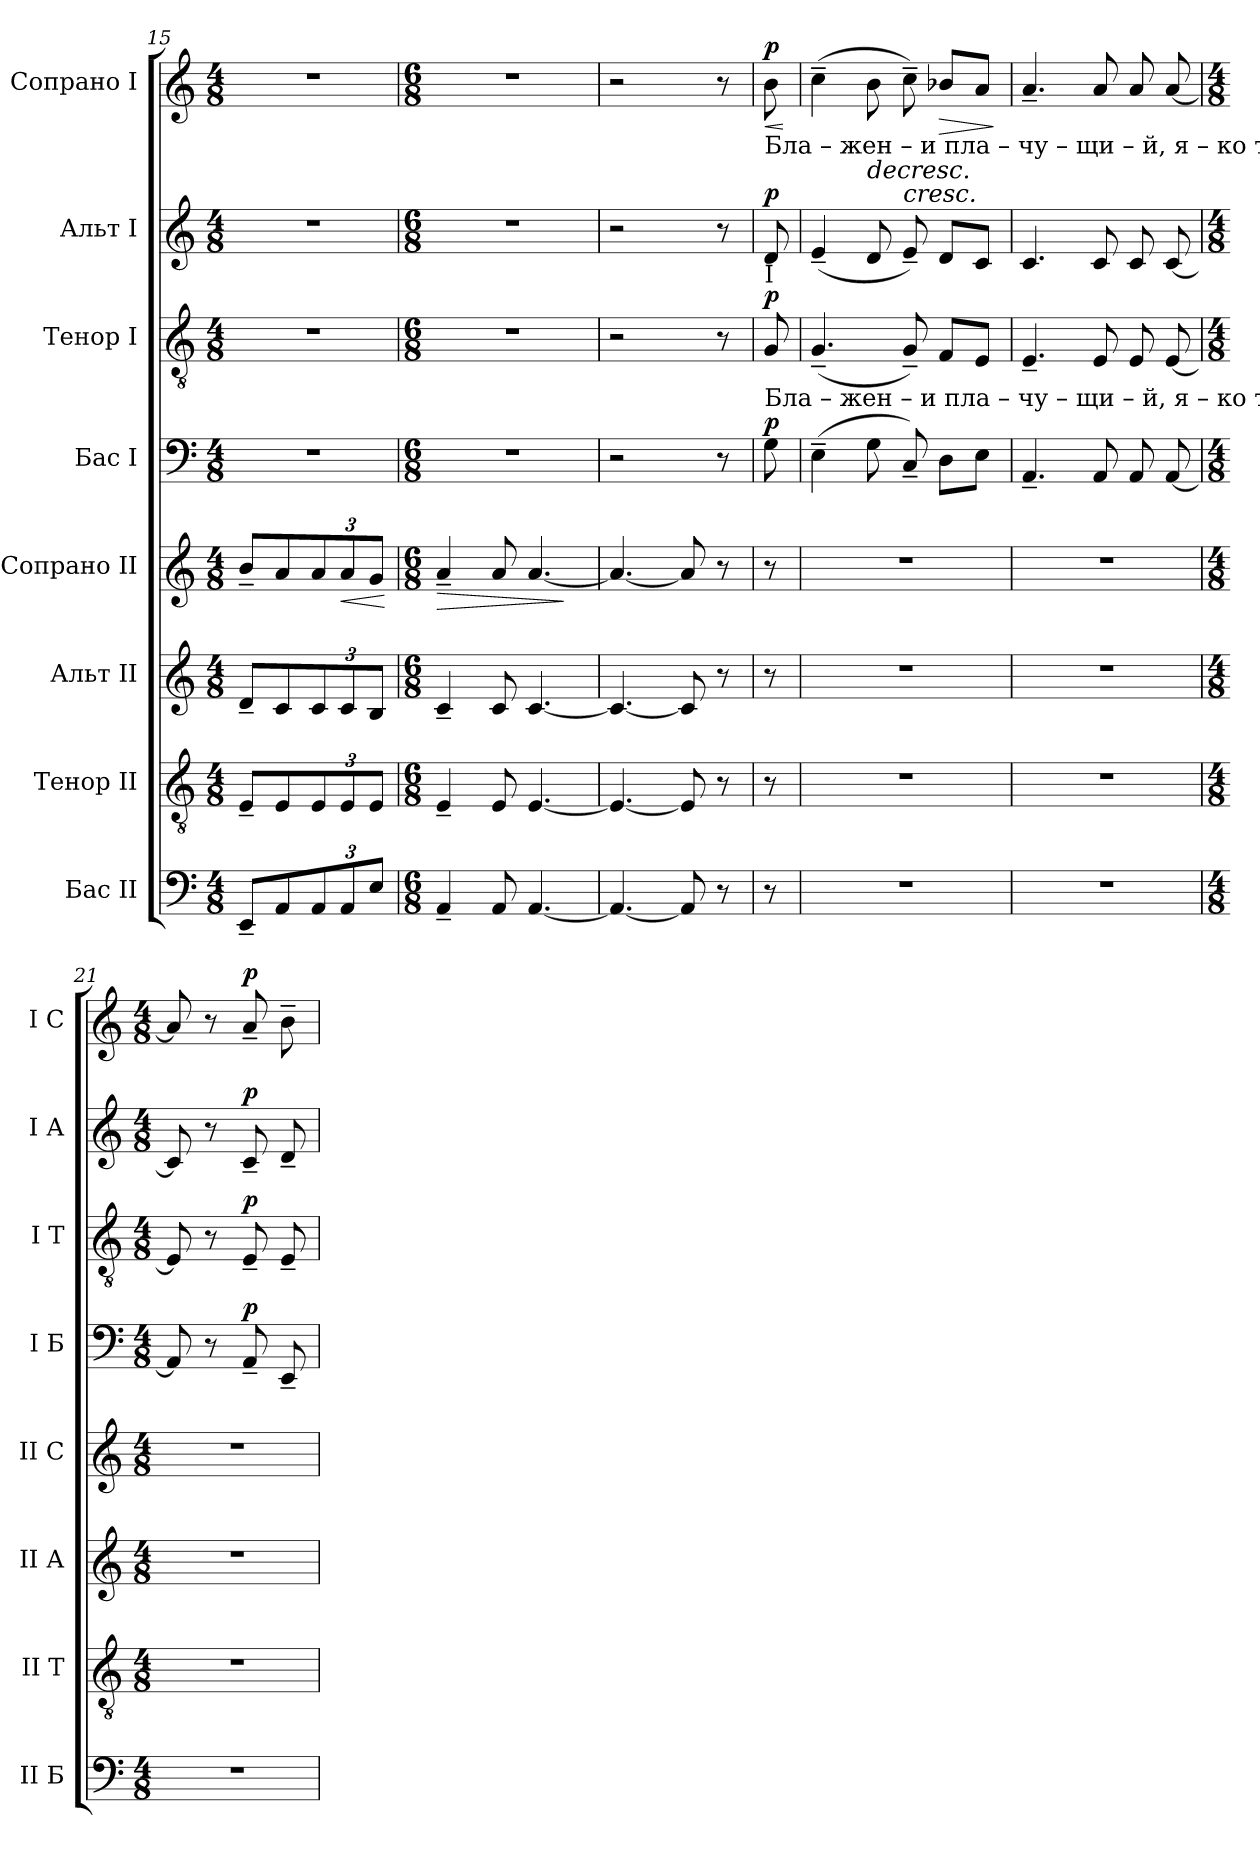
**kern	**kern	**kern	**kern	**dynam	**kern	**dynam	**kern	**dynam	**kern	**dynam	**kern	**dynam
*part8	*part7	*part6	*part5	*part5	*part4	*part4	*part3	*part3	*part2	*part2	*part1	*part1
*staff8	*staff7	*staff6	*staff5	*staff5	*staff4	*staff4	*staff3	*staff3	*staff2	*staff2	*staff1	*staff1
*I"Бас II	*I"Тенор II	*I"Альт II	*I"Сопрано II	*	*I"Бас I	*	*I"Тенор I	*	*I"Альт I	*	*I"Сопрано I	*
*I'II Б	*I'II Т	*I'II А	*I'II С	*	*I'I Б	*	*I'I Т	*	*I'I А	*	*I'I С	*
*clefF4	*clefGv2	*clefG2	*clefG2	*	*clefF4	*	*clefGv2	*	*clefG2	*	*clefG2	*
*k[]	*k[]	*k[]	*k[]	*	*k[]	*	*k[]	*	*k[]	*	*k[]	*
*M4/8	*M4/8	*M4/8	*M4/8	*	*M4/8	*	*M4/8	*	*M4/8	*	*M4/8	*
=15	=15	=15	=15	=15	=15	=15	=15	=15	=15	=15	=15	=15
8EE~/	8E~/	8d~/	8b~\	.	2r	.	2r	.	2r	.	2r	.
8AA/	8E/	8c/	8a/	.	.	.	.	.	.	.	.	.
12AA/L	12E/L	12c/L	12a/L	.	.	.	.	.	.	.	.	.
!	!	!	!	!LO:HP:b	!	!	!	!	!	!	!	!
12AA/J	12E/J	12c/J	12a/J	<	.	.	.	.	.	.	.	.
12E\J	12E/J	12B/J	12g/J	.	.	.	.	.	.	.	.	.
.	.	.	.	[	.	.	.	.	.	.	.	.
=16	=16	=16	=16	=16	=16	=16	=16	=16	=16	=16	=16	=16
*M6/8	*M6/8	*M6/8	*M6/8	*	*M6/8	*	*M6/8	*	*M6/8	*	*M6/8	*
!	!	!	!	!LO:HP:b	!	!	!	!	!	!	!	!
4AA~/	4E~/	4c~/	4a~/	>	2.r	.	2.r	.	2.r	.	2.r	.
8AA/	8E/	8c/	8a/	.	.	.	.	.	.	.	.	.
[4.AA/	[4.E/	[4.c/	[4.a/	.	.	.	.	.	.	.	.	.
.	.	.	.	]	.	.	.	.	.	.	.	.
=17	=17	=17	=17	=17	=17	=17	=17	=17	=17	=17	=17	=17
4.AA/_	4.E/_	4.c/_	4.a/_	.	2r	.	2r	.	2r	.	2r	.
8AA/]	8E/]	8c/]	8a/]	.	.	.	.	.	.	.	.	.
8r	8r	8r	8r	.	8r	.	8r	.	8r	.	8r	.
!!LO:PB:g=z
=18	=18	=18	=18	=18	=18	=18	=18	=18	=18	=18	=18	=18
!	!	!	!	!	!	!	!	!	!	!	!LO:TX:b:t=Бла – жен         –         и                 пла   –   чу   – щи – й,                                   я  –  ко       ти – й        у   –   те       –        –        –     шат    –    ся.	!
!	!	!	!	!	!	!	!	!	!LO:TX:b:t=I	!	!	!
!	!	!	!	!	!	!	!LO:TX:b:t=Бла – жен         –         и                 пла   –   чу   – щи – й,                                   я  –  ко       ти – й        у   –   те       –        –        –     шат    –    ся.	!	!	!	!	!
!	!	!	!	!	!	!LO:DY:a	!	!LO:DY:a	!	!LO:DY:a	!	!LO:HP:b
!	!	!	!	!	!	!	!	!	!	!	!	!LO:DY:n=1:a
8r	8r	8r	8r	.	8G\	p	8G/	p	8d/	p	8b\	< p
.	.	.	.	.	.	.	.	.	.	.	.	[
=19	=19	=19	=19	=19	=19	=19	=19	=19	=19	=19	=19	=19
2.r	2.r	2.r	2.r	.	(4E~\	.	(4.G~/	.	(4e~/	.	(4cc~\	.
!	!	!	!	!	!	!	!	!	!	!	!	!LO:HP:b
.	.	.	.	.	8G\	.	.	.	8d/	.	8b\	>
!	!	!	!	!	!	!	!	!	!	!	!	!LO:HP:b
.	.	.	.	.	8C~/)	.	8G~/)	.	8e~/)	.	8cc~\)	<
!	!	!	!	!	!	!	!	!	!	!	!	!LO:HP:b
.	.	.	.	.	8D\L	.	8F/L	.	8d/L	.	8b-X/L	>
.	.	.	.	.	8E\J	.	8E/J	.	8c/J	.	8a/J	.
.	.	.	.	.	.	.	.	.	.	.	.	] [ ]
=20	=20	=20	=20	=20	=20	=20	=20	=20	=20	=20	=20	=20
2.r	2.r	2.r	2.r	.	4.AA~/	.	4.E~/	.	4.c/	.	4.a~/	.
.	.	.	.	.	8AA/	.	8E/	.	8c/	.	8a/	.
.	.	.	.	.	8AA/	.	8E/	.	8c/	.	8a/	.
.	.	.	.	.	[8AA/	.	[8E/	.	[8c/	.	[8a/	.
=21	=21	=21	=21	=21	=21	=21	=21	=21	=21	=21	=21	=21
*M4/8	*M4/8	*M4/8	*M4/8	*	*M4/8	*	*M4/8	*	*M4/8	*	*M4/8	*
2r	2r	2r	2r	.	8AA/]	.	8E/]	.	8c/]	.	8a/]	.
.	.	.	.	.	8r	.	8r	.	8r	.	8r	.
!	!	!	!	!	!	!LO:DY:a	!	!LO:DY:a	!	!LO:DY:a	!	!LO:DY:a
.	.	.	.	.	8AA~/	p	8E~/	p	8c~/	p	8a~/	p
.	.	.	.	.	8EE~/	.	8E~/	.	8d~/	.	8b~\	.
=	=	=	=	=	=	=	=	=	=	=	=	=
*-	*-	*-	*-	*-	*-	*-	*-	*-	*-	*-	*-	*-
